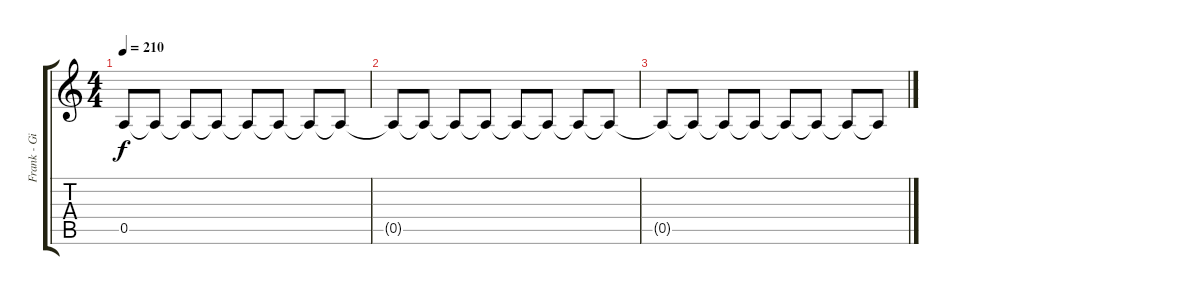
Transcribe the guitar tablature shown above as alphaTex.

\track ("Frank - Gitaar 2" "Frank - Gi") {instrument distortionguitar}
\staff {score tabs}
\tuning (E4 B3 G3 D3 A2 E2) {hide}
\ts (4 4)
\tempo 210
\clef g2
\ks c
0.5{t}.8{dy f} 0.5{t}.8 0.5{t}.8 0.5{t}.8 0.5{t}.8 0.5{t}.8 0.5{t}.8 0.5{t}.8 |
0.5{t}.8 0.5{t}.8 0.5{t}.8 0.5{t}.8 0.5{t}.8 0.5{t}.8 0.5{t}.8 0.5{t}.8 |
0.5{t}.8 0.5{t}.8 0.5{t}.8 0.5{t}.8 0.5{t}.8 0.5{t}.8 0.5{t}.8 0.5{t}.8
